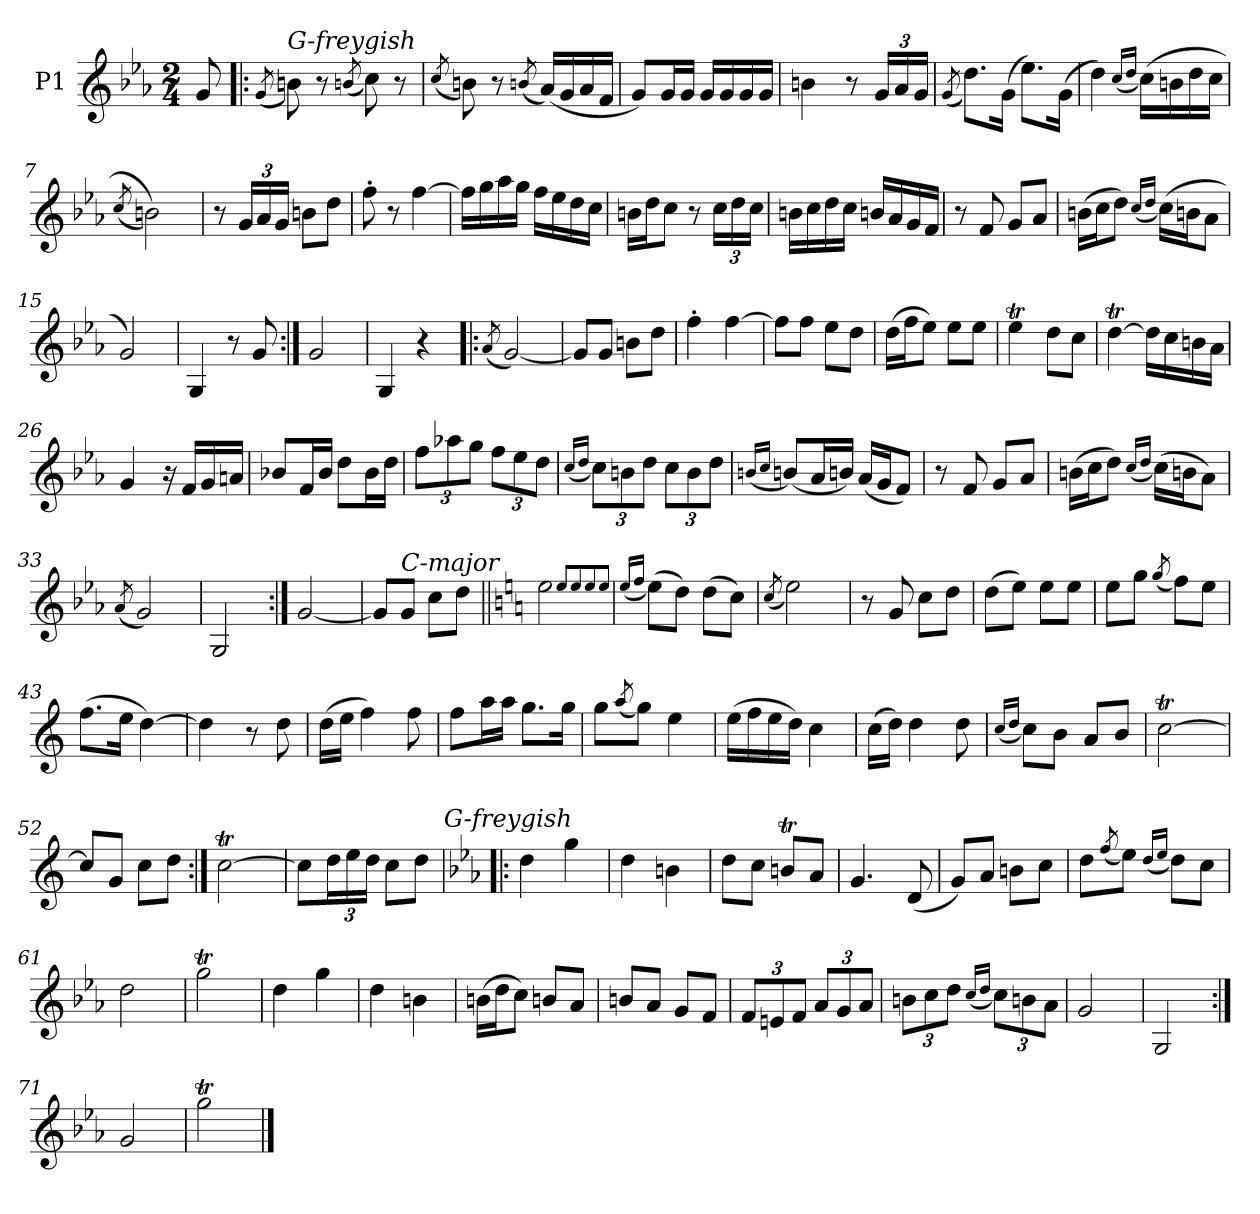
**kern
*part1
*staff1
*I"P1
*clefG2
*k[b-e-a-]
*M2/4
=
8g
=1!|:
(8qg/
!LO:TX:a:i:t=G-freygish
8bn)
8r
(8qbn/
8cc)
8r
=2
(8qcc/
8bn)
8r
(8qbn/
(16a-LL)
16g
16a-
16fJJ
=3
8gL)
16gL
16gJJ
16gLL
16g
16g
16gJJ
=4
4bn
8r
24gLL
24a-
24gJJ
=5
(8qg/
8.ddL)
(16gJk
8.ee-L)
(16gJk
=6
4dd)
(16qqcc/LL
16qqdd/JJ
(16ccLL)
16bn
16dd
16ccJJ
=7
(8qcc/
2bn))
=8
8r
24gLL
24a-
24gJJ
8bnL
8ddJ
=9
8ff'
8r
[4ff
=10
16ffLL]
16gg
16aa-
16ggJJ
16ffLL
16ee-
16dd
16ccJJ
=11
16bnLL
16ddJ
8ccJ
8r
24ccLL
24dd
24ccJJ
=12
16bnLL
16cc
16dd
16ccJJ
16bnLL
16a-
16g
16fJJ
=13
8r
8f
8gL
8a-J
=14
(16bnLL
16ccJ
8ddJ)
(16qqcc/LL
16qqdd/JJ
(16ccLL)
16bnJ
8a-J
=15
2g)
=16
4G
8r
8g
=17:|!
2g
=18
4G
4r
=19!|:
(8qa-/
[2g)
=20
8gL]
8gJ
8bnL
8ddJ
=21
4ff'
[4ff
=22
8ffL]
8ffJ
8ee-L
8ddJ
=23
(16ddLL
16ffJ
8ee-J)
8ee-L
8ee-J
=24
4ee-T
8ddL
8ccJ
=25
[4ddt
16ddLL]
16cc
16bn
16a-JJ
=26
4g
16r
16fLL
16g
16anJJ
=27
8b-XL
16fL
16b-JJ
8ddL
16b-L
16ddJJ
=28
12ffL
12aa-X
12ggJ
12ffL
12ee-
12ddJ
=29
(16qqcc/LL
16qqdd/JJ
12ccL)
12bn
12ddJ
12ccL
12b
12ddJ
=30
(16qqbn/LL
16qqcc/JJ
(8bnL)
16a-L
16bnJJ)
(16a-LL
16gJ
8fJ)
=31
8r
8f
8gL
8a-J
=32
(16bnLL
16ccJ
8ddJ)
(16qqcc/LL
16qqdd/JJ
(16ccLL)
16bnJ
8a-J)
=33
(8qa-/
2g)
=34
2G
=35:|!
[2g
=36
8gL]
!LO:TX:a:i:t=C-major
8gJ
8ccL
8ddJ
=37||
*k[]
2ee
8qqee/L
8qqee/
8qqee/
8qqee/J
=38
(16qqee/LL
16qqff/JJ
(8eeL)
8ddJ)
(8ddL
8ccJ)
=39
(8qcc/
2ee)
=40
8r
8g
8ccL
8ddJ
=41
(8ddL
8eeJ)
8eeL
8eeJ
=42
8eeL
8ggJ
(8qgg/
8ffL)
8eeJ
=43
(8.ffL
16eeJk
[4dd)
=44
4dd]
8r
8dd
=45
(16ddLL
16eeJJ
4ff)
8ff
=46
8ffL
16aaL
16aaJJ
8.ggL
16ggJk
=47
8ggL
(8qaa/
8ggJ)
4ee
=48
(16eeLL
16ff
16ee
16ddJJ)
4cc
=49
(16ccLL
16ddJJ)
4dd
8dd
=50
(16qqcc/LL
16qqdd/JJ
8ccL)
8bJ
8aL
8bJ
=51
[2ccT
=52
8ccL]
8gJ
8ccL
8ddJ
=53:|!
[2ccT
=54
8ccL]
24ddL
24ee
24ddJJ
8ccL
8ddJ
!LO:TX:a:i:t=G-freygish
=55!|:
*k[b-e-a-]
4dd
4gg
=56
4dd
4bn
=57
8ddL
8ccJ
8bntL
8a-J
=58
4.g
(8d
=59
8gL)
8a-J
8bnL
8ccJ
=60
8ddL
(8qff/
8ee-J)
(16qqdd/LL
16qqee-/JJ
8ddL)
8ccJ
=61
2dd
=62
2ggt
=63
4dd
4gg
=64
4dd
4bn
=65
(16bnLL
16ddJ
8ccJ)
8bnL
8a-J
=66
8bnL
8a-J
8gL
8fJ
=67
12fL
12en
12fJ
12a-L
12g
12a-J
=68
12bnL
12cc
12ddJ
(16qqcc/LL
16qqdd/JJ
12ccL)
12bn
12a-J
=69
2g
=70
2G
=71:|!
2g
=72
2ggt
==
*-
